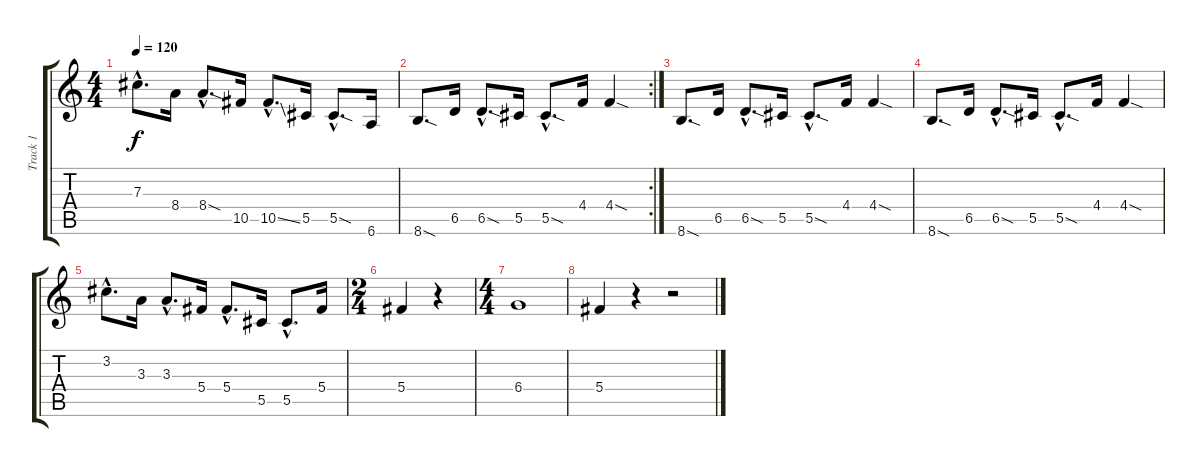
\track ("Track 1" "Track 1") {instrument overdrivenguitar}
\staff {score tabs}
\tuning (Eb4 Bb3 Gb3 Db3 Ab2 Eb2) {hide}
\ts (4 4)
\tempo 120
\clef g2
\ks c
7.3{hac}.8{d dy f} 8.4.16 8.4{sod hac}.8{d} 10.5.16 10.5{ss hac}.8{d} 5.5.16 5.5{sod hac}.8{d} 6.6.16 |
\rc 2
8.6{sod}.8{d} 6.5.16 6.5{sod hac}.8{d} 5.5.16 5.5{sod hac}.8{d} 4.4.16 4.4{sod}.4 |
8.6{sod}.8{d} 6.5.16 6.5{sod hac}.8{d} 5.5.16 5.5{sod hac}.8{d} 4.4.16 4.4{sod}.4 |
8.6{sod}.8{d} 6.5.16 6.5{sod hac}.8{d} 5.5.16 5.5{sod hac}.8{d} 4.4.16 4.4{sod}.4 |
3.2{hac}.8{d} 3.3.16 3.3{hac}.8{d} 5.4.16 5.4{hac}.8{d} 5.5.16 5.5{hac}.8{d} 5.4.16 |
\ts (2 4)
5.4.4 r.4 |
\ts (4 4)
6.4.1 |
5.4.4 r.4 r.2
